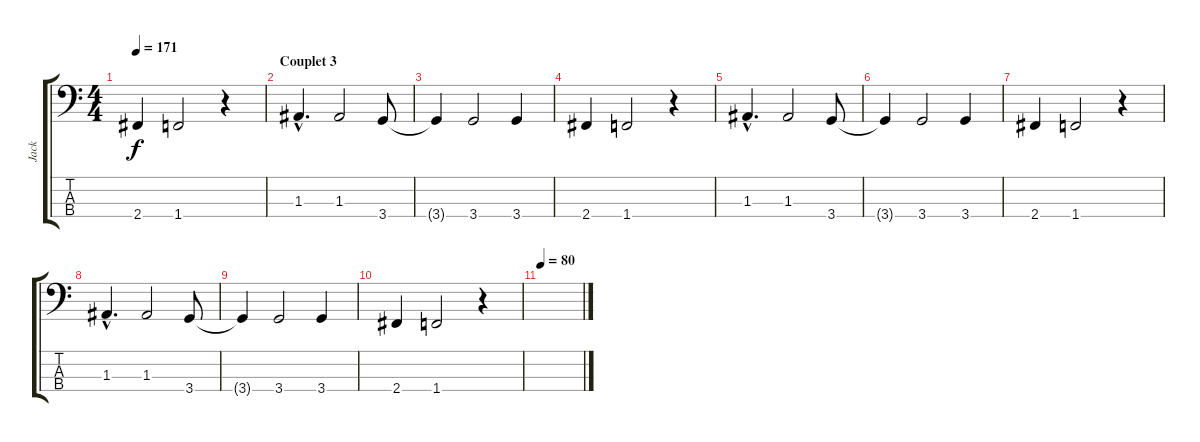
\track ("Jack" "Jack") {instrument electricbassfinger}
\staff {score tabs}
\tuning (G2 D2 A1 E1) {hide}
\ts (4 4)
\tempo 171
\clef f4
\ks c
2.4.4{dy f} 1.4.2 r.4 |
\section ("" "Couplet 3")
1.3{hac}.4{d} 1.3.2 3.4.8 |
3.4{t}.4 3.4.2 3.4.4 |
2.4.4 1.4.2 r.4 |
1.3{hac}.4{d} 1.3.2 3.4.8 |
3.4{t}.4 3.4.2 3.4.4 |
2.4.4 1.4.2 r.4 |
1.3{hac}.4{d} 1.3.2 3.4.8 |
3.4{t}.4 3.4.2 3.4.4 |
2.4.4 1.4.2 r.4 |
\tempo 80
